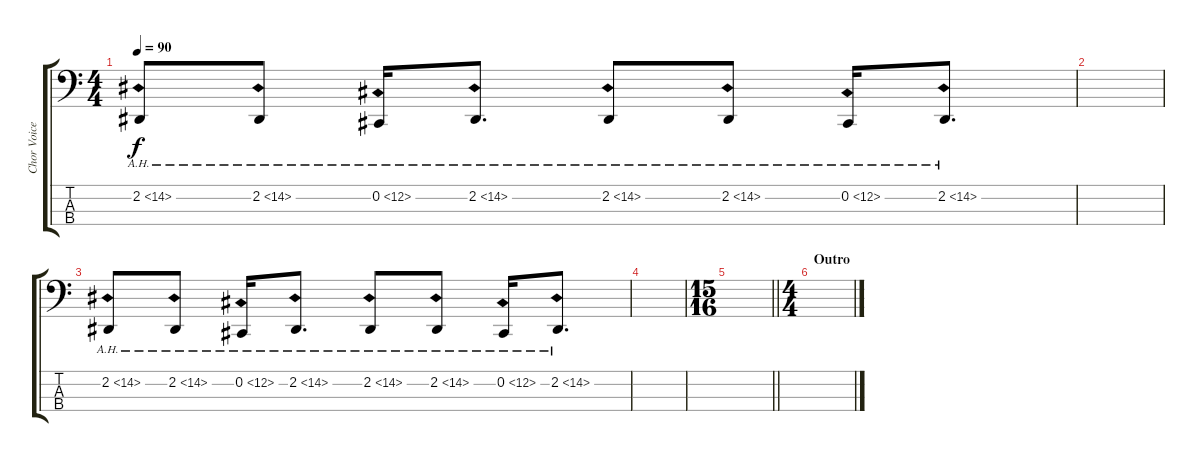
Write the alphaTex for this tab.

\track ("Chor Voices" "Chor Voice") {instrument cello}
\staff {score tabs}
\tuning (Gb2 Db2 Ab1 Eb1) {hide}
\ts (4 4)
\tempo 90
\clef f4
\ks c
2.2{ah 12}.8{dy f} 2.2{ah 12}.8 0.2{ah 12}.16 2.2{ah 12}.8{d} 2.2{ah 12}.8 2.2{ah 12}.8 0.2{ah 12}.16 2.2{ah 12}.8{d} |
|
2.2{ah 12}.8 2.2{ah 12}.8 0.2{ah 12}.16 2.2{ah 12}.8{d} 2.2{ah 12}.8 2.2{ah 12}.8 0.2{ah 12}.16 2.2{ah 12}.8{d} |
|
\ts (15 16)
\barLineRight lightlight
|
\ts (4 4)
\section ("" "Outro")
